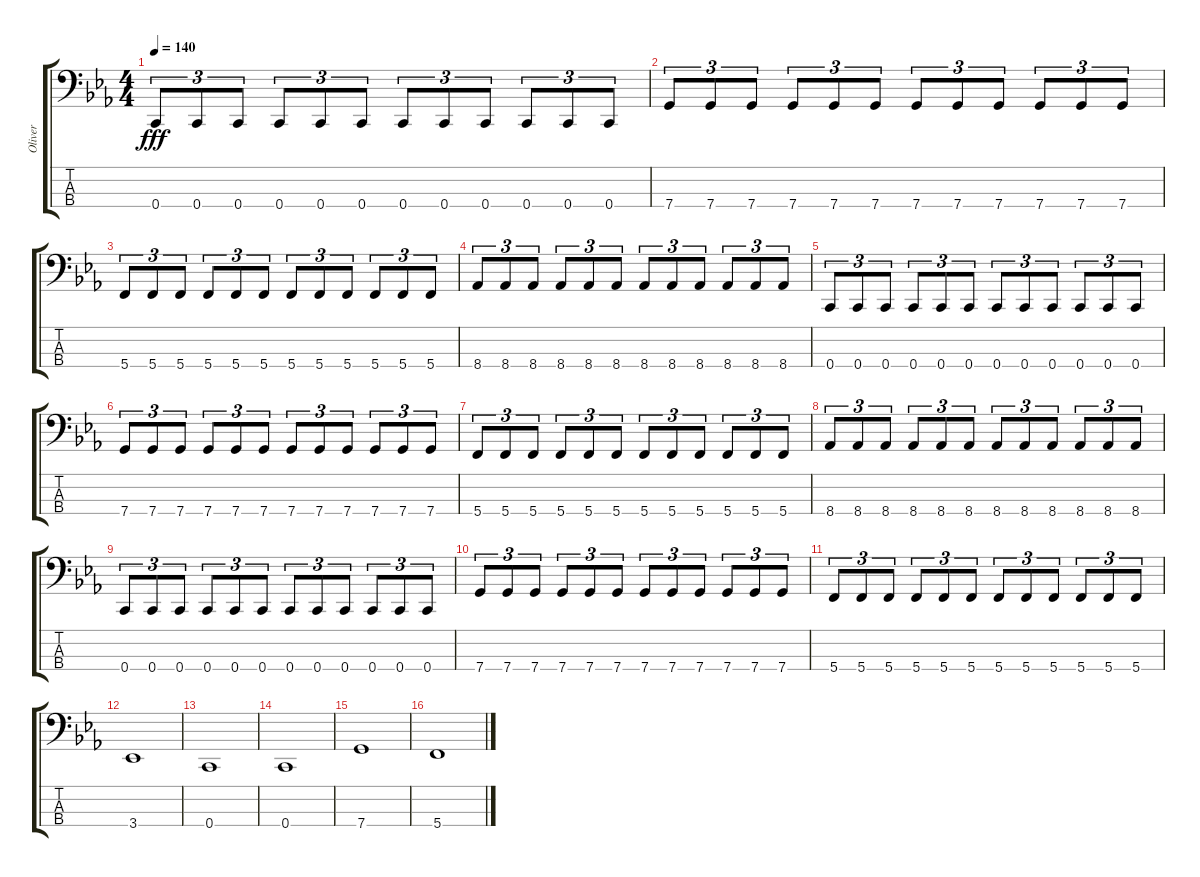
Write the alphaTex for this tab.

\track ("Oliver" "Oliver") {instrument electricbasspick}
\staff {score tabs}
\tuning (F2 C2 G1 C1) {hide}
\ts (4 4)
\tempo 140
\clef f4
\ks eb
0.4.8{tu (3 2) dy fff} 0.4.8{tu (3 2)} 0.4.8{tu (3 2)} 0.4.8{tu (3 2)} 0.4.8{tu (3 2)} 0.4.8{tu (3 2)} 0.4.8{tu (3 2)} 0.4.8{tu (3 2)} 0.4.8{tu (3 2)} 0.4.8{tu (3 2)} 0.4.8{tu (3 2)} 0.4.8{tu (3 2)} |
7.4.8{tu (3 2)} 7.4.8{tu (3 2)} 7.4.8{tu (3 2)} 7.4.8{tu (3 2)} 7.4.8{tu (3 2)} 7.4.8{tu (3 2)} 7.4.8{tu (3 2)} 7.4.8{tu (3 2)} 7.4.8{tu (3 2)} 7.4.8{tu (3 2)} 7.4.8{tu (3 2)} 7.4.8{tu (3 2)} |
5.4.8{tu (3 2)} 5.4.8{tu (3 2)} 5.4.8{tu (3 2)} 5.4.8{tu (3 2)} 5.4.8{tu (3 2)} 5.4.8{tu (3 2)} 5.4.8{tu (3 2)} 5.4.8{tu (3 2)} 5.4.8{tu (3 2)} 5.4.8{tu (3 2)} 5.4.8{tu (3 2)} 5.4.8{tu (3 2)} |
8.4.8{tu (3 2)} 8.4.8{tu (3 2)} 8.4.8{tu (3 2)} 8.4.8{tu (3 2)} 8.4.8{tu (3 2)} 8.4.8{tu (3 2)} 8.4.8{tu (3 2)} 8.4.8{tu (3 2)} 8.4.8{tu (3 2)} 8.4.8{tu (3 2)} 8.4.8{tu (3 2)} 8.4.8{tu (3 2)} |
0.4.8{tu (3 2)} 0.4.8{tu (3 2)} 0.4.8{tu (3 2)} 0.4.8{tu (3 2)} 0.4.8{tu (3 2)} 0.4.8{tu (3 2)} 0.4.8{tu (3 2)} 0.4.8{tu (3 2)} 0.4.8{tu (3 2)} 0.4.8{tu (3 2)} 0.4.8{tu (3 2)} 0.4.8{tu (3 2)} |
7.4.8{tu (3 2)} 7.4.8{tu (3 2)} 7.4.8{tu (3 2)} 7.4.8{tu (3 2)} 7.4.8{tu (3 2)} 7.4.8{tu (3 2)} 7.4.8{tu (3 2)} 7.4.8{tu (3 2)} 7.4.8{tu (3 2)} 7.4.8{tu (3 2)} 7.4.8{tu (3 2)} 7.4.8{tu (3 2)} |
5.4.8{tu (3 2)} 5.4.8{tu (3 2)} 5.4.8{tu (3 2)} 5.4.8{tu (3 2)} 5.4.8{tu (3 2)} 5.4.8{tu (3 2)} 5.4.8{tu (3 2)} 5.4.8{tu (3 2)} 5.4.8{tu (3 2)} 5.4.8{tu (3 2)} 5.4.8{tu (3 2)} 5.4.8{tu (3 2)} |
8.4.8{tu (3 2)} 8.4.8{tu (3 2)} 8.4.8{tu (3 2)} 8.4.8{tu (3 2)} 8.4.8{tu (3 2)} 8.4.8{tu (3 2)} 8.4.8{tu (3 2)} 8.4.8{tu (3 2)} 8.4.8{tu (3 2)} 8.4.8{tu (3 2)} 8.4.8{tu (3 2)} 8.4.8{tu (3 2)} |
0.4.8{tu (3 2)} 0.4.8{tu (3 2)} 0.4.8{tu (3 2)} 0.4.8{tu (3 2)} 0.4.8{tu (3 2)} 0.4.8{tu (3 2)} 0.4.8{tu (3 2)} 0.4.8{tu (3 2)} 0.4.8{tu (3 2)} 0.4.8{tu (3 2)} 0.4.8{tu (3 2)} 0.4.8{tu (3 2)} |
7.4.8{tu (3 2)} 7.4.8{tu (3 2)} 7.4.8{tu (3 2)} 7.4.8{tu (3 2)} 7.4.8{tu (3 2)} 7.4.8{tu (3 2)} 7.4.8{tu (3 2)} 7.4.8{tu (3 2)} 7.4.8{tu (3 2)} 7.4.8{tu (3 2)} 7.4.8{tu (3 2)} 7.4.8{tu (3 2)} |
5.4.8{tu (3 2)} 5.4.8{tu (3 2)} 5.4.8{tu (3 2)} 5.4.8{tu (3 2)} 5.4.8{tu (3 2)} 5.4.8{tu (3 2)} 5.4.8{tu (3 2)} 5.4.8{tu (3 2)} 5.4.8{tu (3 2)} 5.4.8{tu (3 2)} 5.4.8{tu (3 2)} 5.4.8{tu (3 2)} |
3.4.1 |
0.4.1 |
0.4.1 |
7.4.1 |
5.4.1
